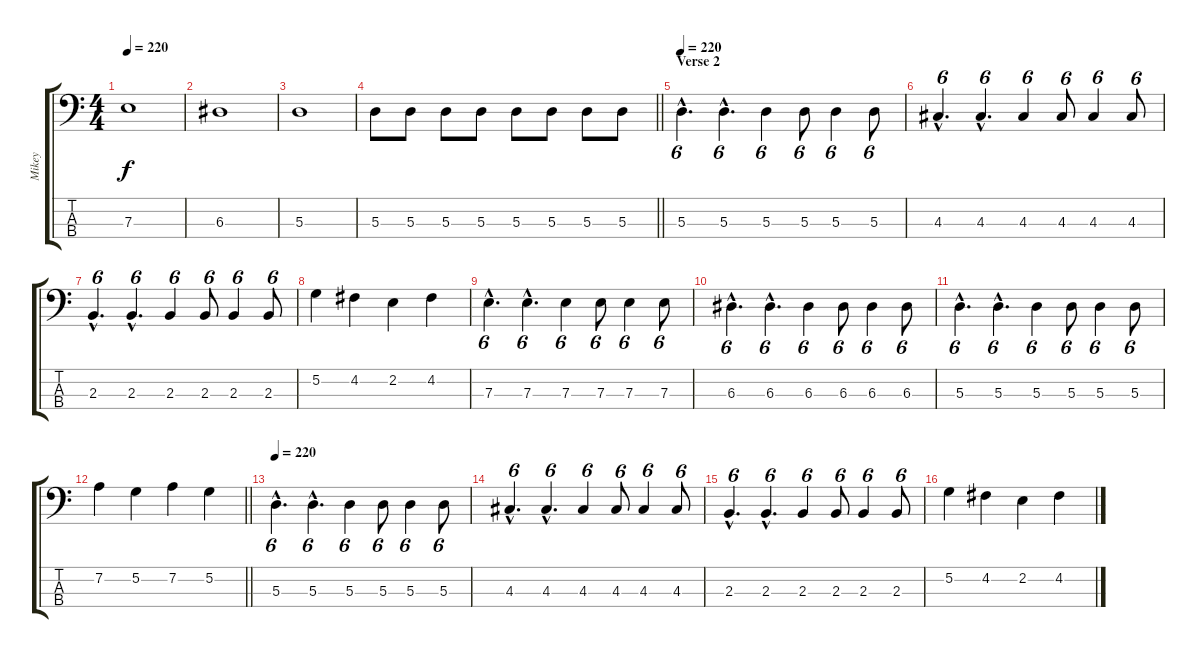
\track ("Mikey" "Mikey") {instrument electricbasspick}
\staff {score tabs}
\tuning (G2 D2 A1 E1) {hide}
\ts (4 4)
\tempo 220
\clef f4
\ks c
7.3.1{dy f} |
6.3.1 |
5.3.1 |
\barLineRight lightlight
5.3.8 5.3.8 5.3.8 5.3.8 5.3.8 5.3.8 5.3.8 5.3.8 |
\section ("" "Verse 2")
\tempo 220
5.3{hac}.4{d tu (6 4)} 5.3{hac}.4{d tu (6 4)} 5.3.4{tu (6 4)} 5.3.8{tu (6 4)} 5.3.4{tu (6 4)} 5.3.8{tu (6 4)} |
4.3{hac}.4{d tu (6 4)} 4.3{hac}.4{d tu (6 4)} 4.3.4{tu (6 4)} 4.3.8{tu (6 4)} 4.3.4{tu (6 4)} 4.3.8{tu (6 4)} |
2.3{hac}.4{d tu (6 4)} 2.3{hac}.4{d tu (6 4)} 2.3.4{tu (6 4)} 2.3.8{tu (6 4)} 2.3.4{tu (6 4)} 2.3.8{tu (6 4)} |
5.2.4 4.2.4 2.2.4 4.2.4 |
7.3{hac}.4{d tu (6 4)} 7.3{hac}.4{d tu (6 4)} 7.3.4{tu (6 4)} 7.3.8{tu (6 4)} 7.3.4{tu (6 4)} 7.3.8{tu (6 4)} |
6.3{hac}.4{d tu (6 4)} 6.3{hac}.4{d tu (6 4)} 6.3.4{tu (6 4)} 6.3.8{tu (6 4)} 6.3.4{tu (6 4)} 6.3.8{tu (6 4)} |
5.3{hac}.4{d tu (6 4)} 5.3{hac}.4{d tu (6 4)} 5.3.4{tu (6 4)} 5.3.8{tu (6 4)} 5.3.4{tu (6 4)} 5.3.8{tu (6 4)} |
\barLineRight lightlight
7.2.4 5.2.4 7.2.4 5.2.4 |
\tempo 220
5.3{hac}.4{d tu (6 4)} 5.3{hac}.4{d tu (6 4)} 5.3.4{tu (6 4)} 5.3.8{tu (6 4)} 5.3.4{tu (6 4)} 5.3.8{tu (6 4)} |
4.3{hac}.4{d tu (6 4)} 4.3{hac}.4{d tu (6 4)} 4.3.4{tu (6 4)} 4.3.8{tu (6 4)} 4.3.4{tu (6 4)} 4.3.8{tu (6 4)} |
2.3{hac}.4{d tu (6 4)} 2.3{hac}.4{d tu (6 4)} 2.3.4{tu (6 4)} 2.3.8{tu (6 4)} 2.3.4{tu (6 4)} 2.3.8{tu (6 4)} |
5.2.4 4.2.4 2.2.4 4.2.4
